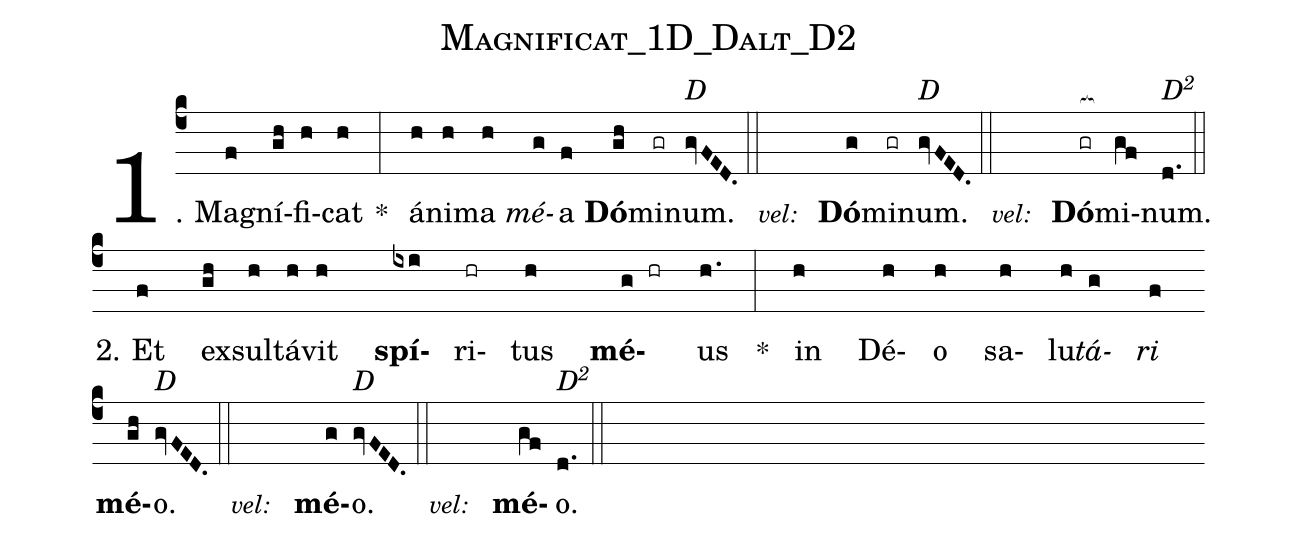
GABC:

name:Magnificat_1D_Dalt_D2;
%%
(c4) 1. Ma(f)gní(gh)fi(h)cat(h) * (:) á(h)ni(h)ma(h) <i>mé</i>(g)a(f) <b>Dó</b>(gh)mi(gr)num.<alt>D</alt>(gv!/F0E0D0.) (::) <eu> <v>\footnotesize\textit{vel:} </v>(////) <b>Dó</b>(g)mi(gr)num.<alt>D</alt></eu>(gv!/F0E0D0.) (::)   <eu> <v>\footnotesize\textit{vel:} </v>(////) <b>Dó</b>(gr[ocb:1{])mi(gf[ocb:0}])num.<alt>D\textsuperscript{2}</alt></eu>(d.) (::) (Z-)


2. Et(f) ex(gh)sul(h)tá(h)vit(h) <b>spí</b>(ixi)ri(hr)tus(h) <b>mé</b>(g//hr)us(h.) *(:) in(h) Dé(h)o(h) sa(h)lu(h)<i>tá</i>(g)<i>ri</i>(f) (z-) <b>mé</b>(gh)o.<alt>D</alt>(gv/FED.) (::)
<eu> <v>\footnotesize\textit{vel:} </v>(////) <b>mé</b>(g)o</eu>.<alt>D</alt>(gv/FED.) (::) <eu> <v>\footnotesize\textit{vel:} </v>(////) <b>mé</b>(gf)o.<alt>D\textsuperscript{2}</alt></eu>(d.) (::)
